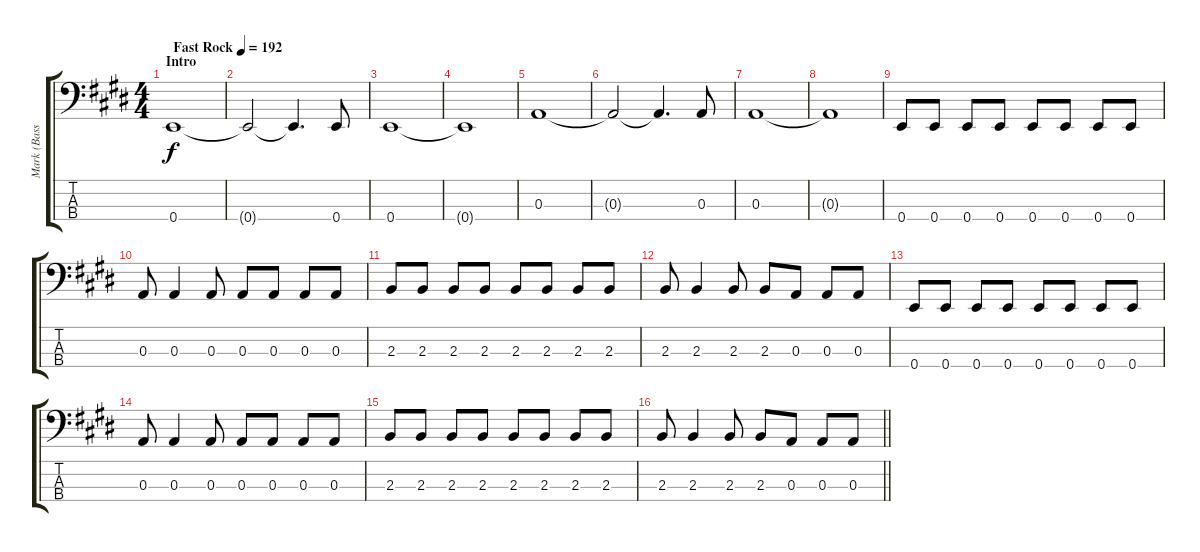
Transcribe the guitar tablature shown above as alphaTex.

\track ("Mark (Bass)" "Mark (Bass") {instrument electricbasspick}
\staff {score tabs}
\tuning (G2 D2 A1 E1) {hide}
\ts (4 4)
\section ("" "Intro")
\tempo (192 "Fast Rock")
\clef f4
\ks e
0.4.1{dy f instrument electricbasspick} |
0.4{t}.2 0.4{t}.4{d} 0.4.8 |
0.4.1 |
0.4{t}.1 |
0.3.1 |
0.3{t}.2 0.3{t}.4{d} 0.3.8 |
0.3.1 |
0.3{t}.1 |
0.4.8 0.4.8 0.4.8 0.4.8 0.4.8 0.4.8 0.4.8 0.4.8 |
0.3.8 0.3.4 0.3.8 0.3.8 0.3.8 0.3.8 0.3.8 |
2.3.8 2.3.8 2.3.8 2.3.8 2.3.8 2.3.8 2.3.8 2.3.8 |
2.3.8 2.3.4 2.3.8 2.3.8 0.3.8 0.3.8 0.3.8 |
0.4.8 0.4.8 0.4.8 0.4.8 0.4.8 0.4.8 0.4.8 0.4.8 |
0.3.8 0.3.4 0.3.8 0.3.8 0.3.8 0.3.8 0.3.8 |
2.3.8 2.3.8 2.3.8 2.3.8 2.3.8 2.3.8 2.3.8 2.3.8 |
\barLineRight lightlight
2.3.8 2.3.4 2.3.8 2.3.8 0.3.8 0.3.8 0.3.8
